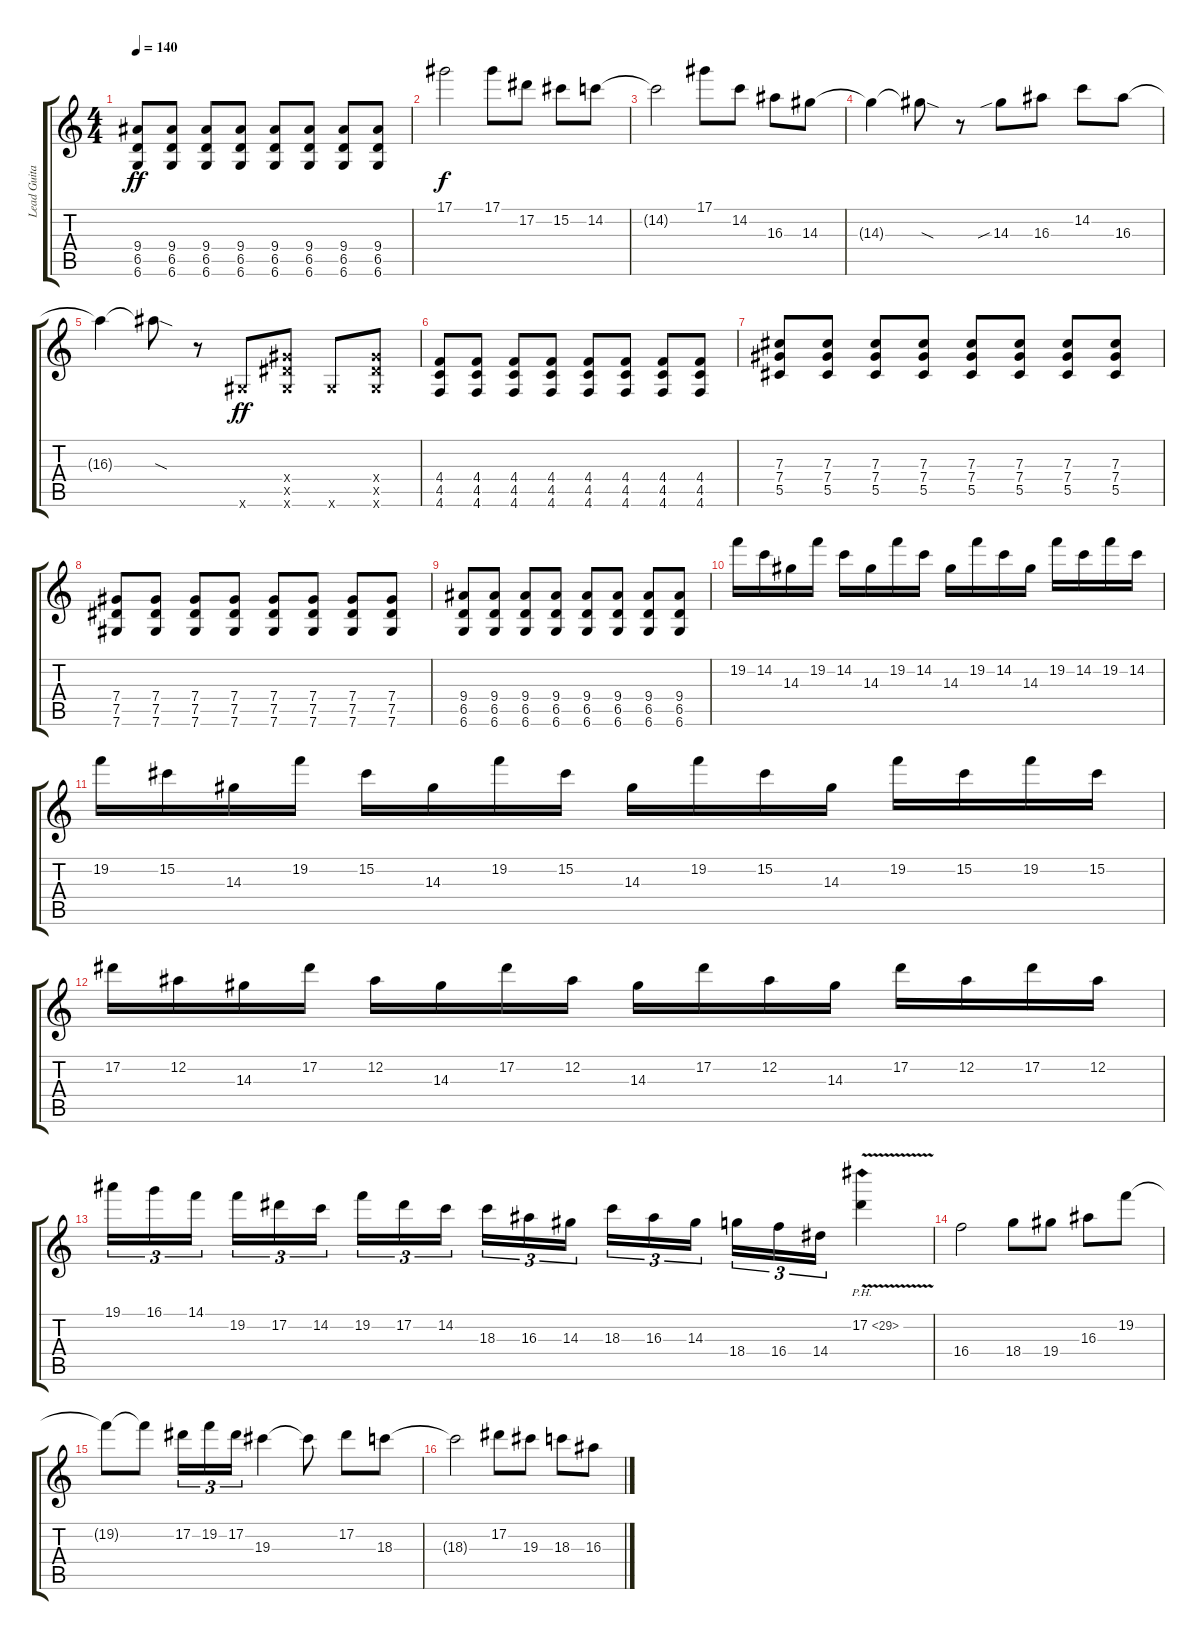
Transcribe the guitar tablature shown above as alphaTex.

\track ("Lead Guitar" "Lead Guita") {instrument distortionguitar}
\staff {score tabs}
\tuning (Eb4 Bb3 Gb3 Db3 Ab2 Db2) {hide}
\ts (4 4)
\tempo 140
\clef g2
\ks c
(9.4 6.5 6.6).8{dy ff} (9.4 6.5 6.6).8 (9.4 6.5 6.6).8 (9.4 6.5 6.6).8 (9.4 6.5 6.6).8 (9.4 6.5 6.6).8 (9.4 6.5 6.6).8 (9.4 6.5 6.6).8 |
17.1.2{dy f} 17.1.8 17.2.8 15.2.8 14.2.8 |
14.2{t}.2 17.1.8 14.2.8 16.3.8 14.3.8 |
14.3{t}.4 14.3{sod t}.8 r.8 14.3{sib}.8 16.3.8 14.2.8 16.3.8 |
16.3{t}.4 16.3{sod t}.8 r.8 7.6{x}.8{dy ff} (7.4{x} 7.5{x} 7.6{x}).8 7.6{x}.8 (7.4{x} 7.5{x} 7.6{x}).8 |
(4.4 4.5 4.6).8 (4.4 4.5 4.6).8 (4.4 4.5 4.6).8 (4.4 4.5 4.6).8 (4.4 4.5 4.6).8 (4.4 4.5 4.6).8 (4.4 4.5 4.6).8 (4.4 4.5 4.6).8 |
(7.3 7.4 5.5).8 (7.3 7.4 5.5).8 (7.3 7.4 5.5).8 (7.3 7.4 5.5).8 (7.3 7.4 5.5).8 (7.3 7.4 5.5).8 (7.3 7.4 5.5).8 (7.3 7.4 5.5).8 |
(7.4 7.5 7.6).8 (7.4 7.5 7.6).8 (7.4 7.5 7.6).8 (7.4 7.5 7.6).8 (7.4 7.5 7.6).8 (7.4 7.5 7.6).8 (7.4 7.5 7.6).8 (7.4 7.5 7.6).8 |
(9.4 6.5 6.6).8 (9.4 6.5 6.6).8 (9.4 6.5 6.6).8 (9.4 6.5 6.6).8 (9.4 6.5 6.6).8 (9.4 6.5 6.6).8 (9.4 6.5 6.6).8 (9.4 6.5 6.6).8 |
19.2.16 14.2.16 14.3.16 19.2.16 14.2.16 14.3.16 19.2.16 14.2.16 14.3.16 19.2.16 14.2.16 14.3.16 19.2.16 14.2.16 19.2.16 14.2.16 |
19.2.16 15.2.16 14.3.16 19.2.16 15.2.16 14.3.16 19.2.16 15.2.16 14.3.16 19.2.16 15.2.16 14.3.16 19.2.16 15.2.16 19.2.16 15.2.16 |
17.2.16 12.2.16 14.3.16 17.2.16 12.2.16 14.3.16 17.2.16 12.2.16 14.3.16 17.2.16 12.2.16 14.3.16 17.2.16 12.2.16 17.2.16 12.2.16 |
19.1.16{tu (3 2)} 16.1.16{tu (3 2)} 14.1.16{tu (3 2) beam splitsecondary} 19.2.16{tu (3 2)} 17.2.16{tu (3 2)} 14.2.16{tu (3 2)} 19.2.16{tu (3 2)} 17.2.16{tu (3 2)} 14.2.16{tu (3 2) beam splitsecondary} 18.3.16{tu (3 2)} 16.3.16{tu (3 2)} 14.3.16{tu (3 2)} 18.3.16{tu (3 2)} 16.3.16{tu (3 2)} 14.3.16{tu (3 2) beam splitsecondary} 18.4.16{tu (3 2)} 16.4.16{tu (3 2)} 14.4.16{tu (3 2)} 17.2{ph 12 v}.4 |
16.4.2 18.4.8 19.4.8 16.3.8 19.2.8 |
19.2{t}.8 19.2{t}.8 17.2.16{tu (3 2)} 19.2.16{tu (3 2)} 17.2.16{tu (3 2)} 19.3.4 19.3{t}.8 17.2.8 18.3.8 |
18.3{t}.2 17.2.8 19.3.8 18.3.8 16.3.8
